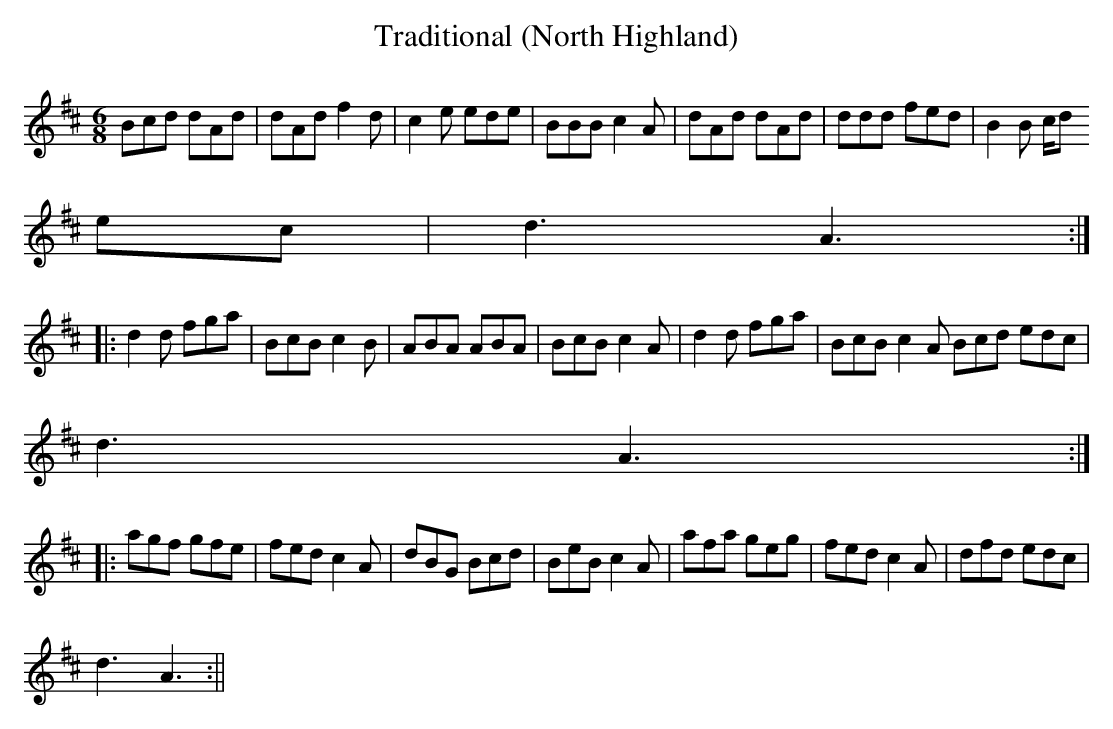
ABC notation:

X:1
T:Traditional (North Highland)
M:6/8
L:1/8
K:D
Bcd dAd | dAd f2 d | c2 e ede | BBB c2 A | dAd dAd | ddd fed |B2  B c/2d
/2ec | d3 A3 :|:
d2 d fga | BcB c2 B | ABA ABA | BcB c2 A | d2 d fga | BcB c2 A Bcd edc |
 d3 A3 :|:
agf gfe | fed c2 A | dBG Bcd | BeB c2 A | afa geg | fed c2 A | dfd edc |
 d3 A3 :||
